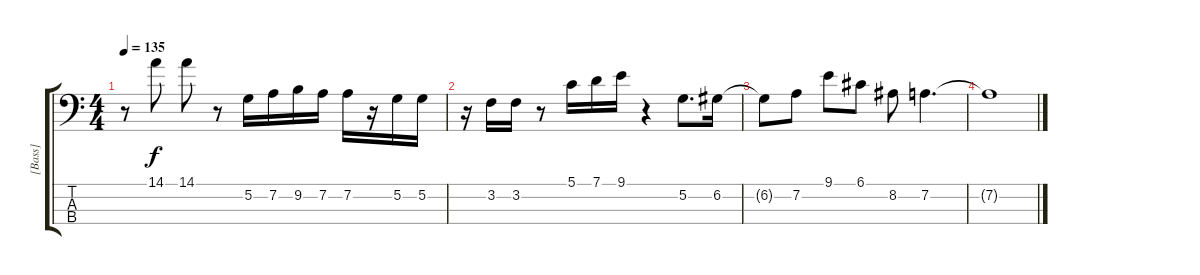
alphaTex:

\track ("[Bass]" "[Bass]") {instrument electricbassfinger}
\staff {score tabs}
\tuning (G2 D2 A1 D1) {hide}
\ts (4 4)
\tempo 135
\clef f4
\ks c
r.8{dy f} 14.1.8 14.1.8 r.8 5.2.16 7.2.16 9.2.16 7.2.16 7.2.16 r.16 5.2.16 5.2.16 |
r.16 3.2.16 3.2.16 r.8 5.1.16 7.1.16 9.1.16 r.4 5.2.8{d} 6.2.16 |
6.2{t}.8 7.2.8 9.1.8 6.1.8 8.2.8 7.2.4{d} |
7.2{t}.1
